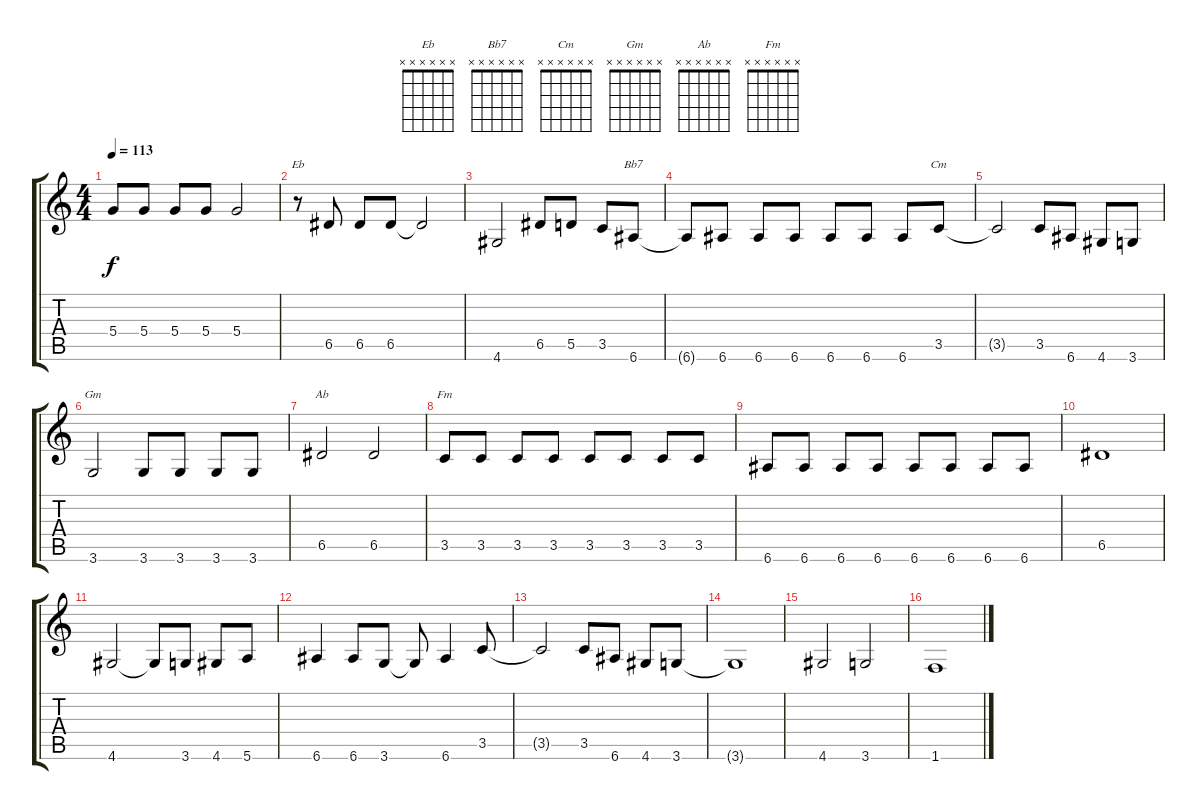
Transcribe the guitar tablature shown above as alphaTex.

\track "" {instrument distortionguitar}
\staff {score tabs}
\tuning (E4 B3 G3 D3 A2 E2) {hide}
\chord ("Eb" x x x x x x)
\chord ("Bb7" x x x x x x)
\chord ("Cm" x x x x x x)
\chord ("Gm" x x x x x x)
\chord ("Ab" x x x x x x)
\chord ("Fm" x x x x x x)
\ts (4 4)
\tempo 113
\clef g2
\ks c
5.4.8{dy f} 5.4.8 5.4.8 5.4.8 5.4.2 |
r.8{ch "Eb"} 6.5.8 6.5.8 6.5.8 6.5{t}.2 |
4.6.2 6.5.8 5.5.8 3.5.8 6.6.8{ch "Bb7"} |
6.6{t}.8 6.6.8 6.6.8 6.6.8 6.6.8 6.6.8 6.6.8 3.5.8{ch "Cm"} |
3.5{t}.2 3.5.8 6.6.8 4.6.8 3.6.8 |
3.6.2{ch "Gm"} 3.6.8 3.6.8 3.6.8 3.6.8 |
6.5.2{ch "Ab"} 6.5.2 |
3.5.8{ch "Fm"} 3.5.8 3.5.8 3.5.8 3.5.8 3.5.8 3.5.8 3.5.8 |
6.6.8 6.6.8 6.6.8 6.6.8 6.6.8 6.6.8 6.6.8 6.6.8 |
6.5.1 |
4.6.2 4.6{t}.8 3.6.8 4.6.8 5.6.8 |
6.6.4 6.6.8 3.6.8 3.6{t}.8 6.6.4 3.5.8 |
3.5{t}.2 3.5.8 6.6.8 4.6.8 3.6.8 |
3.6{t}.1 |
4.6.2 3.6.2 |
1.6.1
